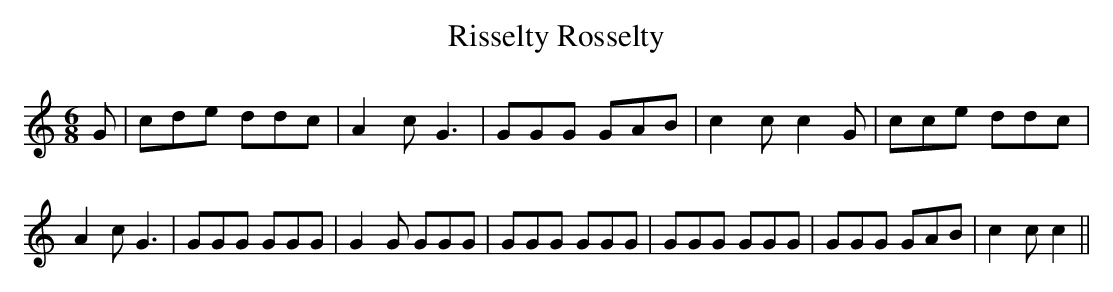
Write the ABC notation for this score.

X:1
T:Risselty Rosselty
M:6/8
L:1/8
K:C
 G| cde ddc| A2 c G3| GGG GAB| c2 c c2 G| cce ddc| A2 c G3| GGG GGG|\
 G2 G GGG| GGG GGG| GGG GGG| GGG GAB| c2 c c2||
